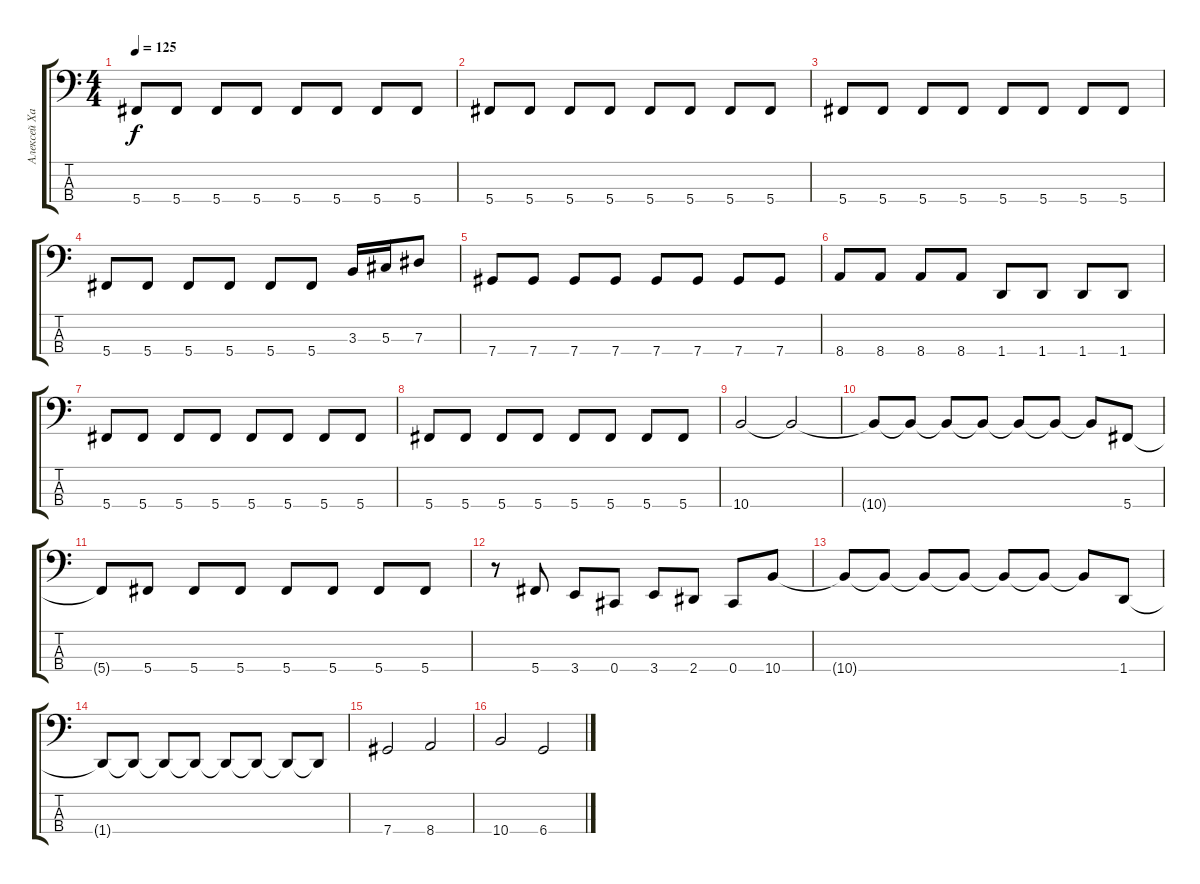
\track ("Алексей Харьков" "Алексей Ха") {instrument electricbassfinger}
\staff {score tabs}
\tuning (Gb2 Db2 Ab1 Db1) {hide}
\ts (4 4)
\tempo 125
\clef f4
\ks c
5.4.8{dy f} 5.4.8 5.4.8 5.4.8 5.4.8 5.4.8 5.4.8 5.4.8 |
5.4.8 5.4.8 5.4.8 5.4.8 5.4.8 5.4.8 5.4.8 5.4.8 |
5.4.8 5.4.8 5.4.8 5.4.8 5.4.8 5.4.8 5.4.8 5.4.8 |
5.4.8 5.4.8 5.4.8 5.4.8 5.4.8 5.4.8 3.3.16 5.3.16 7.3.8 |
7.4.8 7.4.8 7.4.8 7.4.8 7.4.8 7.4.8 7.4.8 7.4.8 |
8.4.8 8.4.8 8.4.8 8.4.8 1.4.8 1.4.8 1.4.8 1.4.8 |
5.4.8 5.4.8 5.4.8 5.4.8 5.4.8 5.4.8 5.4.8 5.4.8 |
5.4.8 5.4.8 5.4.8 5.4.8 5.4.8 5.4.8 5.4.8 5.4.8 |
10.4.2{volume 16} 10.4{t}.2 |
10.4{t}.8 10.4{t}.8 10.4{t}.8 10.4{t}.8 10.4{t}.8 10.4{t}.8 10.4{t}.8 5.4.8{volume 15} |
5.4{t}.8 5.4.8 5.4.8 5.4.8 5.4.8 5.4.8 5.4.8 5.4.8 |
r.8 5.4.8 3.4.8 0.4.8 3.4.8 2.4.8 0.4.8 10.4.8 |
10.4{t}.8 10.4{t}.8 10.4{t}.8 10.4{t}.8 10.4{t}.8 10.4{t}.8 10.4{t}.8 1.4.8 |
1.4{t}.8 1.4{t}.8 1.4{t}.8 1.4{t}.8 1.4{t}.8 1.4{t}.8 1.4{t}.8 1.4{t}.8 |
7.4.2 8.4.2 |
10.4.2 6.4.2
